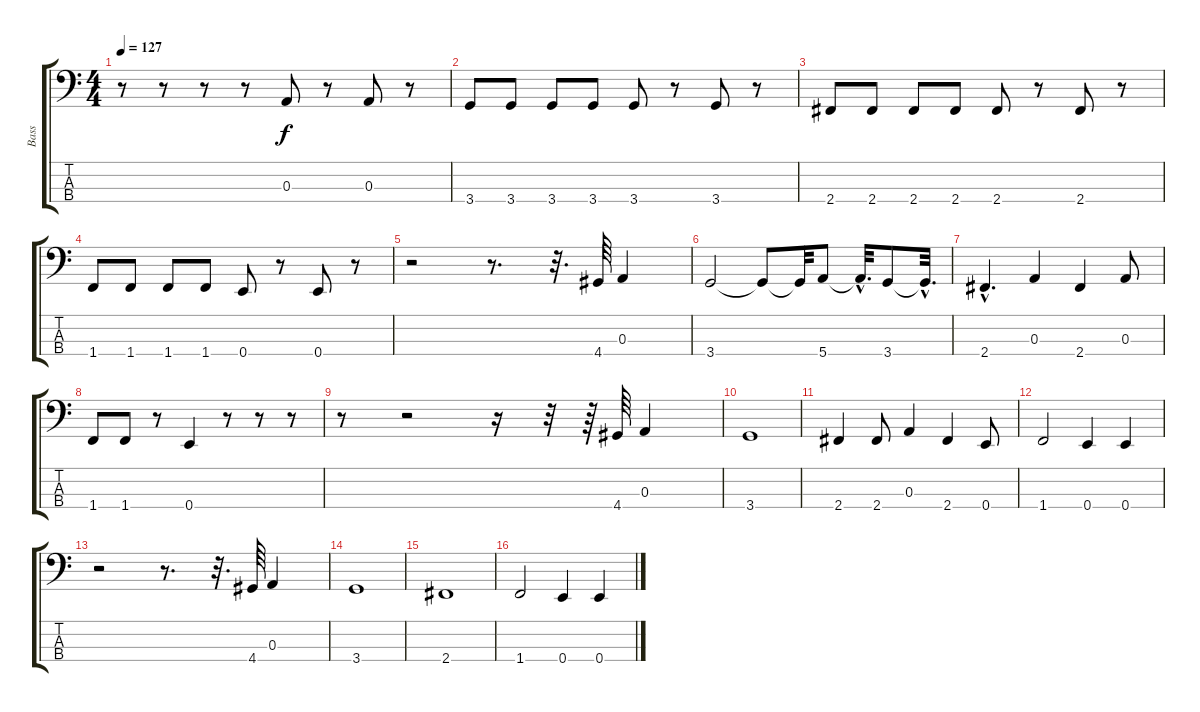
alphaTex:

\track ("Bass                " "Bass      ") {instrument electricbassfinger}
\staff {score tabs}
\tuning (G2 D2 A1 E1) {hide}
\ts (4 4)
\tempo 127
\clef f4
\ks c
r.8{dy f} r.8 r.8 r.8 0.3.8 r.8 0.3.8 r.8 |
3.4.8 3.4.8 3.4.8 3.4.8 3.4.8 r.8 3.4.8 r.8 |
2.4.8 2.4.8 2.4.8 2.4.8 2.4.8 r.8 2.4.8 r.8 |
1.4.8 1.4.8 1.4.8 1.4.8 0.4.8 r.8 0.4.8 r.8 |
r.2 r.8{d} r.32{d} 4.4.64 0.3.4 |
3.4.2 3.4{t}.8 3.4{t}.32 5.4.8 5.4{hac t}.32{d} 3.4.8 3.4{hac t}.32{d} |
2.4{hac}.4{d} 0.3.4 2.4.4 0.3.8 |
1.4.8 1.4.8 r.8 0.4.4 r.8 r.8 r.8 |
r.8 r.2 r.16 r.32 r.64 4.4.64 0.3.4 |
3.4.1 |
2.4.4 2.4.8 0.3.4 2.4.4 0.4.8 |
1.4.2 0.4.4 0.4.4 |
r.2 r.8{d} r.32{d} 4.4.64 0.3.4 |
3.4.1 |
2.4.1 |
1.4.2 0.4.4 0.4.4
